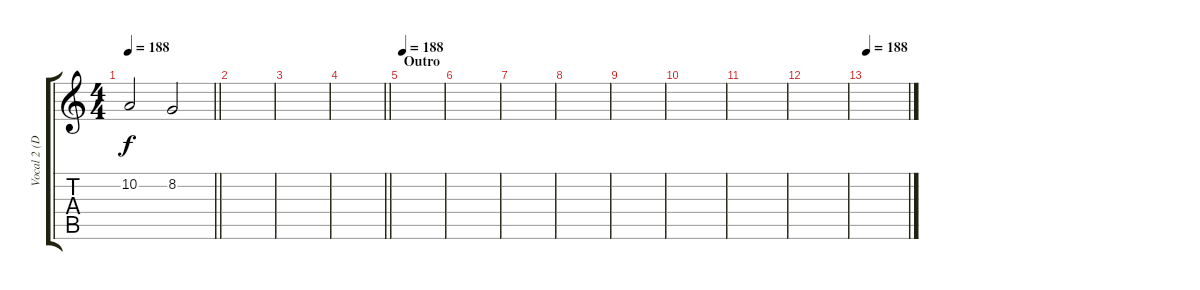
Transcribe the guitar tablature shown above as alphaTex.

\track ("Vocal 2 (Dori)" "Vocal 2 (D") {instrument clarinet}
\staff {score tabs}
\tuning (E4 B3 G3 D3 A2 E2) {hide}
\ts (4 4)
\tempo 188
\clef g2
\barLineRight lightlight
\ks c
10.2.2{dy f} 8.2.2 |
\section ("" "")
|
|
\barLineRight lightlight
|
\section ("" "Outro")
\tempo 188
|
|
|
|
|
|
|
|
\tempo 188
